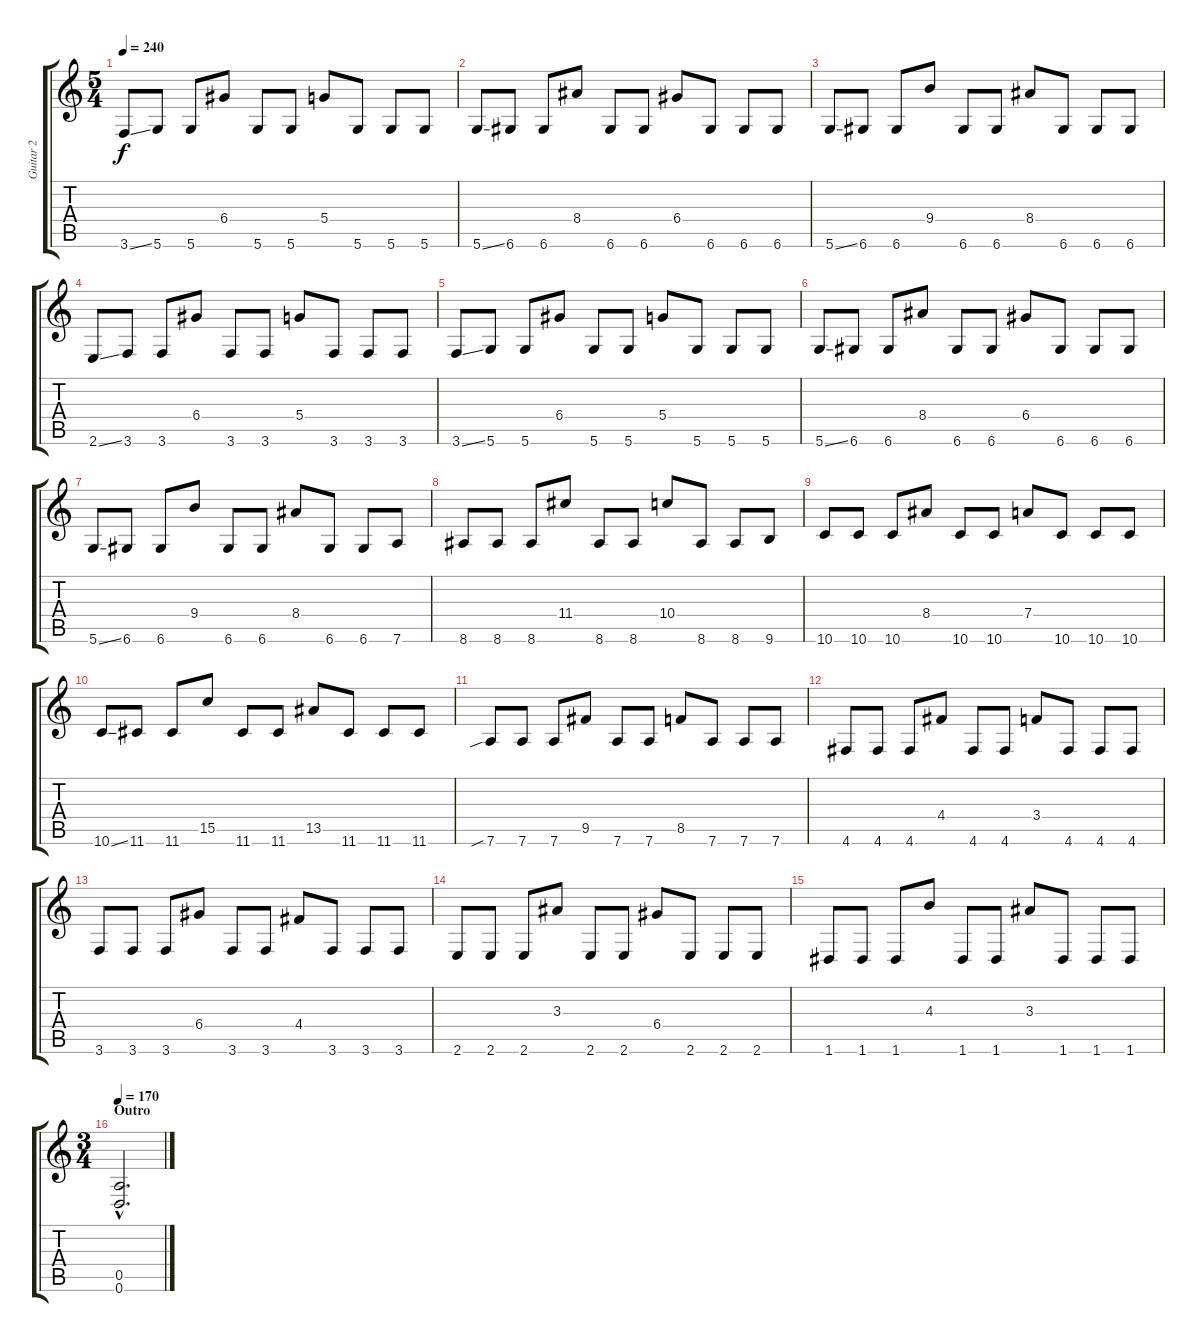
\track ("Guitar 2" "Guitar 2") {instrument electricguitarmuted}
\staff {score tabs}
\tuning (E4 B3 G3 D3 A2 D2) {hide}
\ts (5 4)
\tempo 240
\clef g2
\ks c
3.6{ss}.8{dy f} 5.6.8 5.6.8 6.4.8 5.6.8 5.6.8 5.4.8 5.6.8 5.6.8 5.6.8 |
5.6{ss}.8 6.6.8 6.6.8 8.4.8 6.6.8 6.6.8 6.4.8 6.6.8 6.6.8 6.6.8 |
5.6{ss}.8 6.6.8 6.6.8 9.4.8 6.6.8 6.6.8 8.4.8 6.6.8 6.6.8 6.6.8 |
2.6{ss}.8 3.6.8 3.6.8 6.4.8 3.6.8 3.6.8 5.4.8 3.6.8 3.6.8 3.6.8 |
3.6{ss}.8 5.6.8 5.6.8 6.4.8 5.6.8 5.6.8 5.4.8 5.6.8 5.6.8 5.6.8 |
5.6{ss}.8 6.6.8 6.6.8 8.4.8 6.6.8 6.6.8 6.4.8 6.6.8 6.6.8 6.6.8 |
5.6{ss}.8 6.6.8 6.6.8 9.4.8 6.6.8 6.6.8 8.4.8 6.6.8 6.6.8 7.6.8 |
8.6.8 8.6.8 8.6.8 11.4.8 8.6.8 8.6.8 10.4.8 8.6.8 8.6.8 9.6.8 |
10.6.8 10.6.8 10.6.8 8.4.8 10.6.8 10.6.8 7.4.8 10.6.8 10.6.8 10.6.8 |
10.6{ss}.8 11.6.8 11.6.8 15.5.8 11.6.8 11.6.8 13.5.8 11.6.8 11.6.8 11.6.8 |
7.6{sib}.8 7.6.8 7.6.8 9.5.8 7.6.8 7.6.8 8.5.8 7.6.8 7.6.8 7.6.8 |
4.6.8 4.6.8 4.6.8 4.4.8 4.6.8 4.6.8 3.4.8 4.6.8 4.6.8 4.6.8 |
3.6.8 3.6.8 3.6.8 6.4.8 3.6.8 3.6.8 4.4.8 3.6.8 3.6.8 3.6.8 |
2.6.8 2.6.8 2.6.8 3.3.8 2.6.8 2.6.8 6.4.8 2.6.8 2.6.8 2.6.8 |
1.6.8 1.6.8 1.6.8 4.3.8 1.6.8 1.6.8 3.3.8 1.6.8 1.6.8 1.6.8 |
\ts (3 4)
\section ("" "Outro")
\tempo 170
(0.5{hac} 0.6{hac}).2{d}
